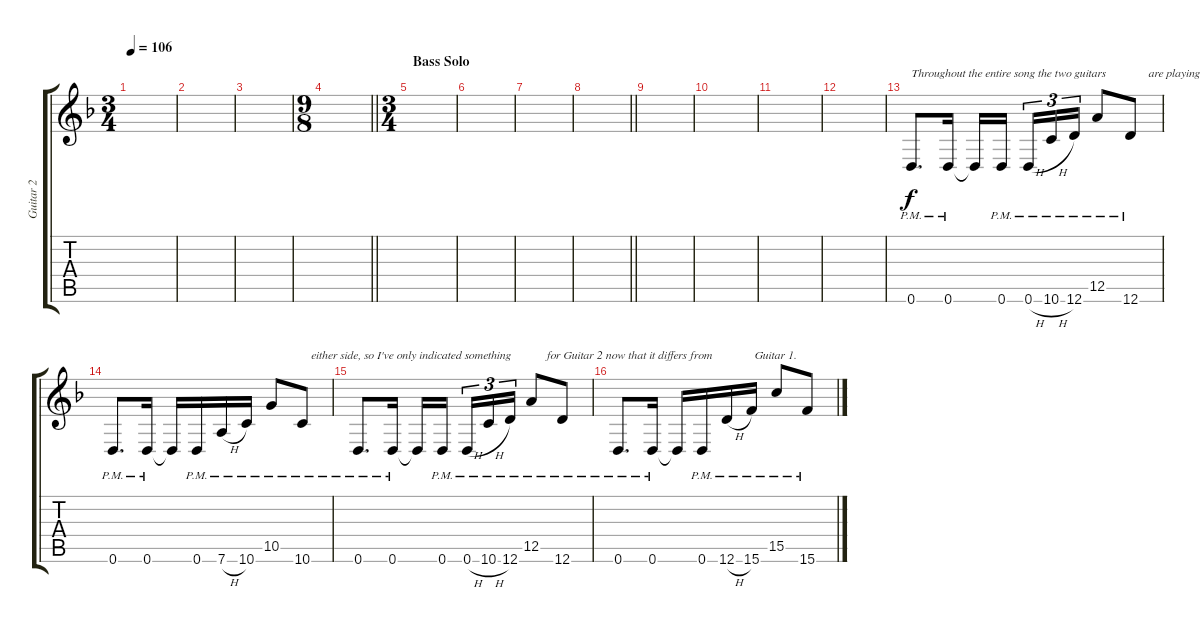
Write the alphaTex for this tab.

\track ("Guitar 2" "Guitar 2") {instrument distortionguitar}
\staff {score tabs}
\tuning (E4 B3 G3 D3 A2 D2) {hide}
\ts (3 4)
\tempo 106
\clef g2
\ks dminor
|
|
|
\ts (9 8)
\barLineRight lightlight
|
\ts (3 4)
\section ("" "Bass Solo")
|
|
|
\barLineRight lightlight
|
|
|
|
|
0.6{pm}.8{d txt "Throughout the entire song the two guitars" instrument overdrivenguitar} 0.6{pm}.16 0.6{t}.16 0.6{pm}.16{beam splitsecondary} 0.6{h pm}.16{tu (3 2)} 10.6{h pm}.16{tu (3 2)} 12.6{pm}.16{tu (3 2)} 12.5{pm}.8 12.6{pm}.8{txt "      are playing excactly the same panned in"} |
0.6{pm}.8{d} 0.6{pm}.16 0.6{t}.16 0.6{pm}.16 7.6{h pm}.16 10.6{pm}.16 10.5{pm}.8 10.6{pm}.8{txt "   either side, so I've only indicated something"} |
0.6{pm}.8{d} 0.6{pm}.16 0.6{t}.16 0.6{pm}.16{beam splitsecondary} 0.6{h pm}.16{tu (3 2)} 10.6{h pm}.16{tu (3 2)} 12.6{pm}.16{tu (3 2)} 12.5{pm}.8{txt "     for Guitar 2 now that it differs from"} 12.6{pm}.8 |
0.6{pm}.8{d} 0.6{pm}.16 0.6{t}.16 0.6{pm}.16 12.6{h pm}.16 15.6{pm}.16{txt " Guitar 1."} 15.5{pm}.8 15.6{pm}.8
